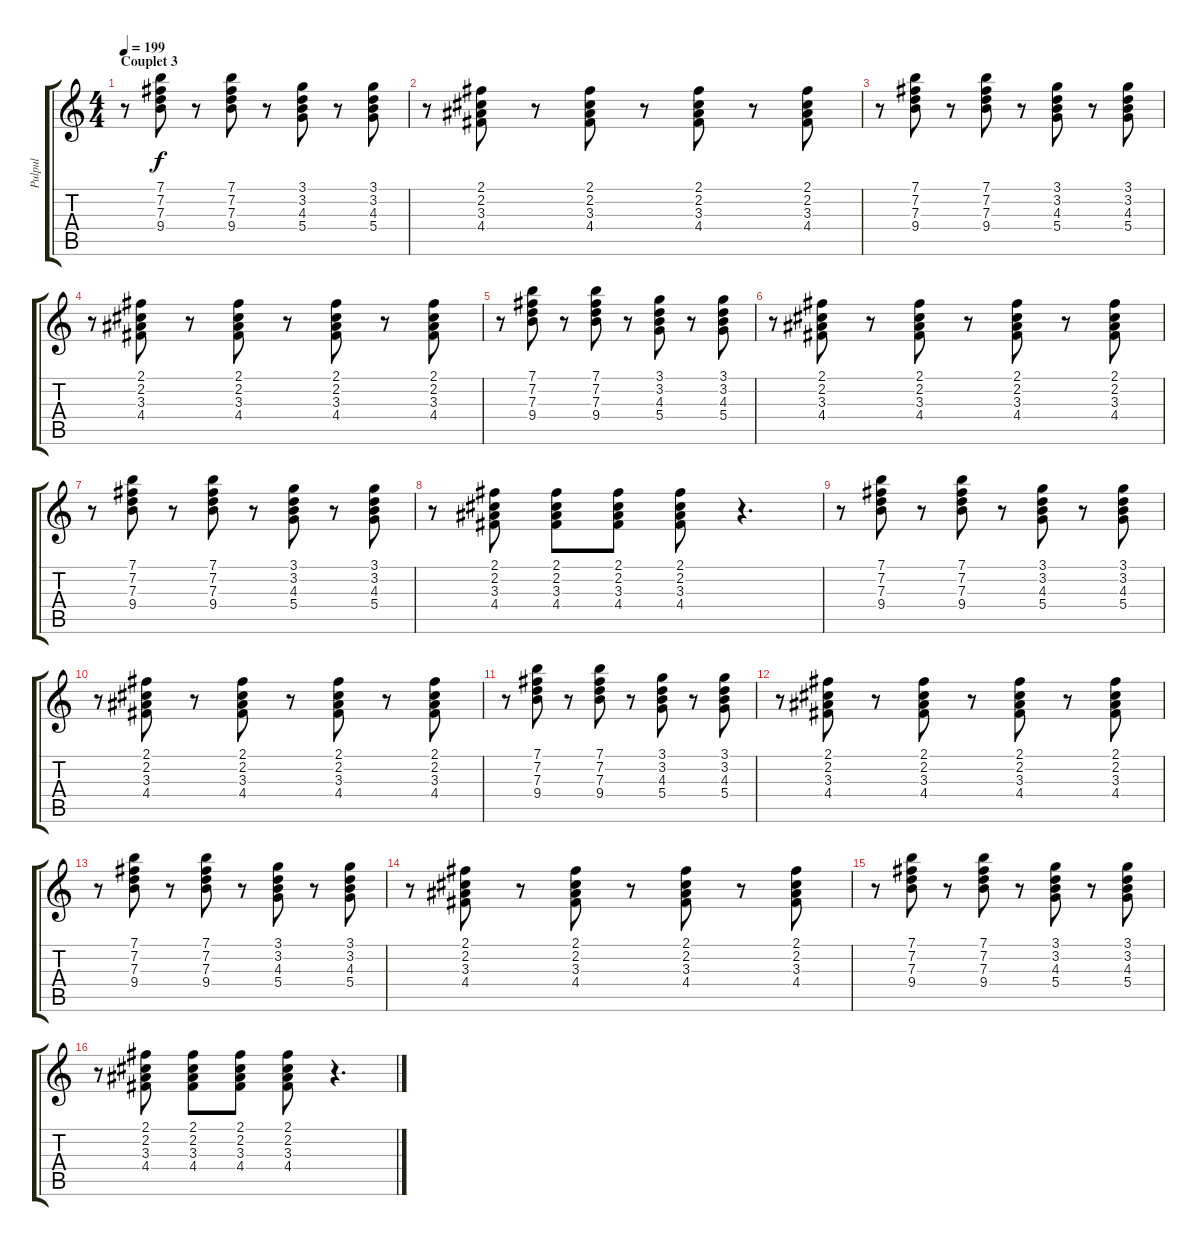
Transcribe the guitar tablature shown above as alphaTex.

\track ("Pulpul" "Pulpul") {instrument electricguitarclean}
\staff {score tabs}
\tuning (E4 B3 G3 D3 A2 E2) {hide}
\ts (4 4)
\section ("" "Couplet 3")
\tempo 199
\clef g2
\ks c
r.8{dy f instrument electricguitarmuted} (7.1 7.2 7.3 9.4).8 r.8 (7.1 7.2 7.3 9.4).8 r.8 (3.1 3.2 4.3 5.4).8 r.8 (3.1 3.2 4.3 5.4).8 |
r.8 (2.1 2.2 3.3 4.4).8 r.8 (2.1 2.2 3.3 4.4).8 r.8 (2.1 2.2 3.3 4.4).8 r.8 (2.1 2.2 3.3 4.4).8 |
r.8 (7.1 7.2 7.3 9.4).8 r.8 (7.1 7.2 7.3 9.4).8 r.8 (3.1 3.2 4.3 5.4).8 r.8 (3.1 3.2 4.3 5.4).8 |
r.8 (2.1 2.2 3.3 4.4).8 r.8 (2.1 2.2 3.3 4.4).8 r.8 (2.1 2.2 3.3 4.4).8 r.8 (2.1 2.2 3.3 4.4).8 |
r.8 (7.1 7.2 7.3 9.4).8 r.8 (7.1 7.2 7.3 9.4).8 r.8 (3.1 3.2 4.3 5.4).8 r.8 (3.1 3.2 4.3 5.4).8 |
r.8 (2.1 2.2 3.3 4.4).8 r.8 (2.1 2.2 3.3 4.4).8 r.8 (2.1 2.2 3.3 4.4).8 r.8 (2.1 2.2 3.3 4.4).8 |
r.8 (7.1 7.2 7.3 9.4).8 r.8 (7.1 7.2 7.3 9.4).8 r.8 (3.1 3.2 4.3 5.4).8 r.8 (3.1 3.2 4.3 5.4).8 |
r.8 (2.1 2.2 3.3 4.4).8 (2.1 2.2 3.3 4.4).8 (2.1 2.2 3.3 4.4).8 (2.1 2.2 3.3 4.4).8 r.4{d} |
r.8 (7.1 7.2 7.3 9.4).8 r.8 (7.1 7.2 7.3 9.4).8 r.8 (3.1 3.2 4.3 5.4).8 r.8 (3.1 3.2 4.3 5.4).8 |
r.8 (2.1 2.2 3.3 4.4).8 r.8 (2.1 2.2 3.3 4.4).8 r.8 (2.1 2.2 3.3 4.4).8 r.8 (2.1 2.2 3.3 4.4).8 |
r.8 (7.1 7.2 7.3 9.4).8 r.8 (7.1 7.2 7.3 9.4).8 r.8 (3.1 3.2 4.3 5.4).8 r.8 (3.1 3.2 4.3 5.4).8 |
r.8 (2.1 2.2 3.3 4.4).8 r.8 (2.1 2.2 3.3 4.4).8 r.8 (2.1 2.2 3.3 4.4).8 r.8 (2.1 2.2 3.3 4.4).8 |
r.8 (7.1 7.2 7.3 9.4).8 r.8 (7.1 7.2 7.3 9.4).8 r.8 (3.1 3.2 4.3 5.4).8 r.8 (3.1 3.2 4.3 5.4).8 |
r.8 (2.1 2.2 3.3 4.4).8 r.8 (2.1 2.2 3.3 4.4).8 r.8 (2.1 2.2 3.3 4.4).8 r.8 (2.1 2.2 3.3 4.4).8 |
r.8 (7.1 7.2 7.3 9.4).8 r.8 (7.1 7.2 7.3 9.4).8 r.8 (3.1 3.2 4.3 5.4).8 r.8 (3.1 3.2 4.3 5.4).8 |
r.8 (2.1 2.2 3.3 4.4).8 (2.1 2.2 3.3 4.4).8 (2.1 2.2 3.3 4.4).8 (2.1 2.2 3.3 4.4).8 r.4{d}
